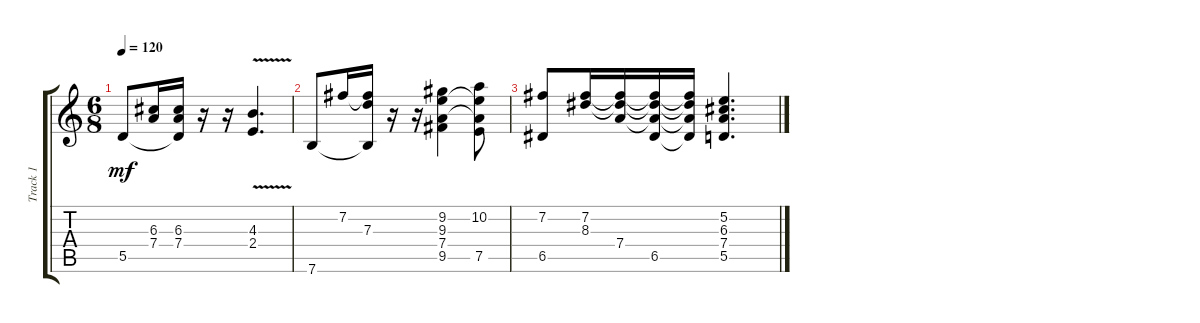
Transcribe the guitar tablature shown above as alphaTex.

\track ("Track 1" "Track 1") {instrument electricguitarjazz}
\staff {score tabs}
\tuning (E4 B3 G3 D3 A2 E2) {hide}
\ts (6 8)
\tempo 120
\clef g2
\ks c
5.5.8{dy mf} (6.3 7.4).16 (6.3 7.4 5.5{t}).16 r.16 r.16 (4.3 2.4{v}).4{d} |
7.6.8 7.2.16 (7.2{t} 7.3 7.6{t}).16 r.16 r.16 (9.2 9.3 7.4 9.5).4 (10.2 9.3{t} 7.4{t} 7.5).8 |
(7.2 6.5).8 (7.2 8.3).16 (7.2{t} 8.3{t} 7.4).16 (7.2{t} 8.3{t} 7.4{t} 6.5).16 (7.2{t} 8.3{t} 7.4{t} 6.5{t}).16 (5.2 6.3 7.4 5.5).4{d}
